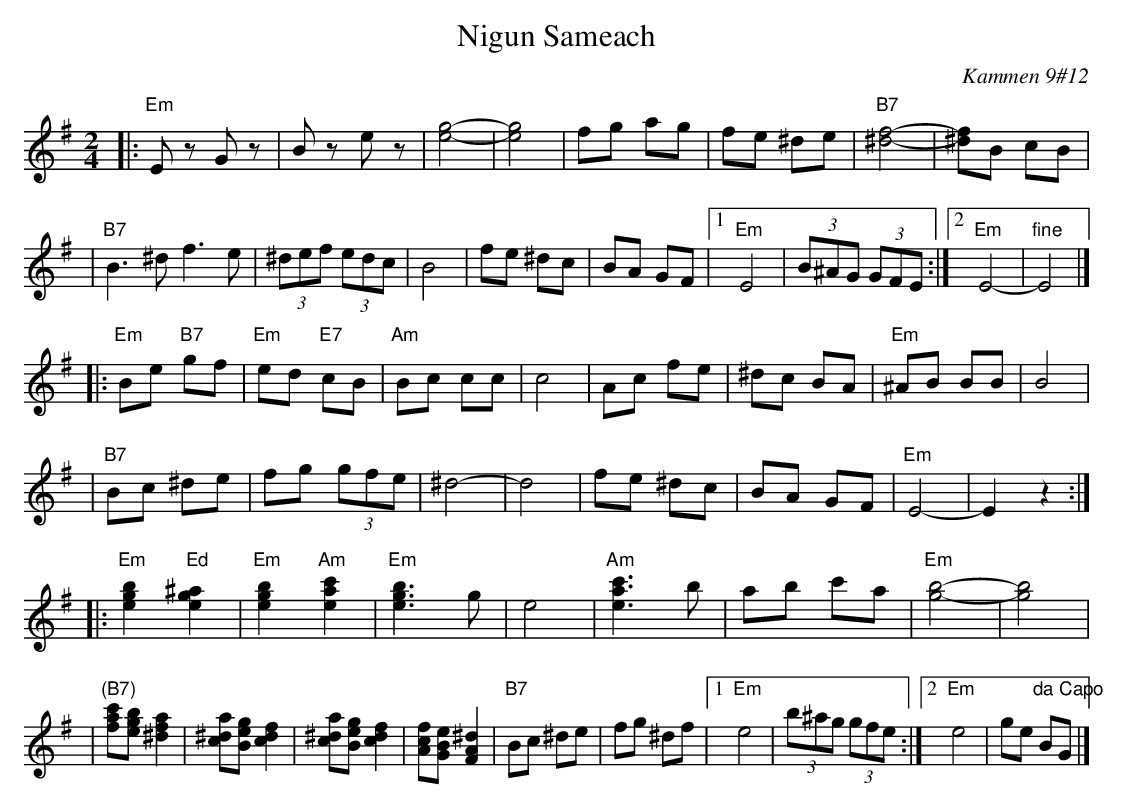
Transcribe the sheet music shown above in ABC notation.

X:1
T: Nigun Sameach
O: Kammen 9#12
M: 2/4
L: 1/8
K: Em
|: "Em"Ez Gz | Bz ez | [g4e4]- | [g4e4] \
| fg ag | fe ^de | "B7"[f4^d4]- | [f^d]B cB |
| "B7"B3 ^d f3 e | (3^def (3edc | B4 | fe ^dc \
| BA GF |1 "Em"E4 | (3B^AG (3GFE :|2 "Em"E4- | "fine"E4 |]
|: "Em"Be "B7"gf | "Em"ed "E7"cB | "Am"Bc cc | c4 \
| Ac fe | ^dc BA | "Em"^AB BB | B4 |
| "B7"Bc ^de | fg (3gfe | ^d4- | d4 \
| fe ^dc | BA GF | "Em"E4- | E2 z2 :|
|: "Em"[b2g2e2] "Ed"[^a2g2e2] | "Em"[b2g2e2] "Am"[c'2a2e2] | "Em"[b3g3e3] g | e4 \
| "Am"[c'3a3e3] b | ab c'a | "Em"[b4g4]- | [b4g4] |
| "(B7)"[c'fa][bge] [a2f2^d2] | [a^dc][geB] [f2d2c2] | [a^dc][geB] [f2d2c2] | [fcA][eBG] [^d2A2F2] \
| "B7"Bc ^de | fg  ^df |1 "Em"e4 | (3b^ag (3gfe :|2 "Em"e4 | ge "da Capo"BG |]
